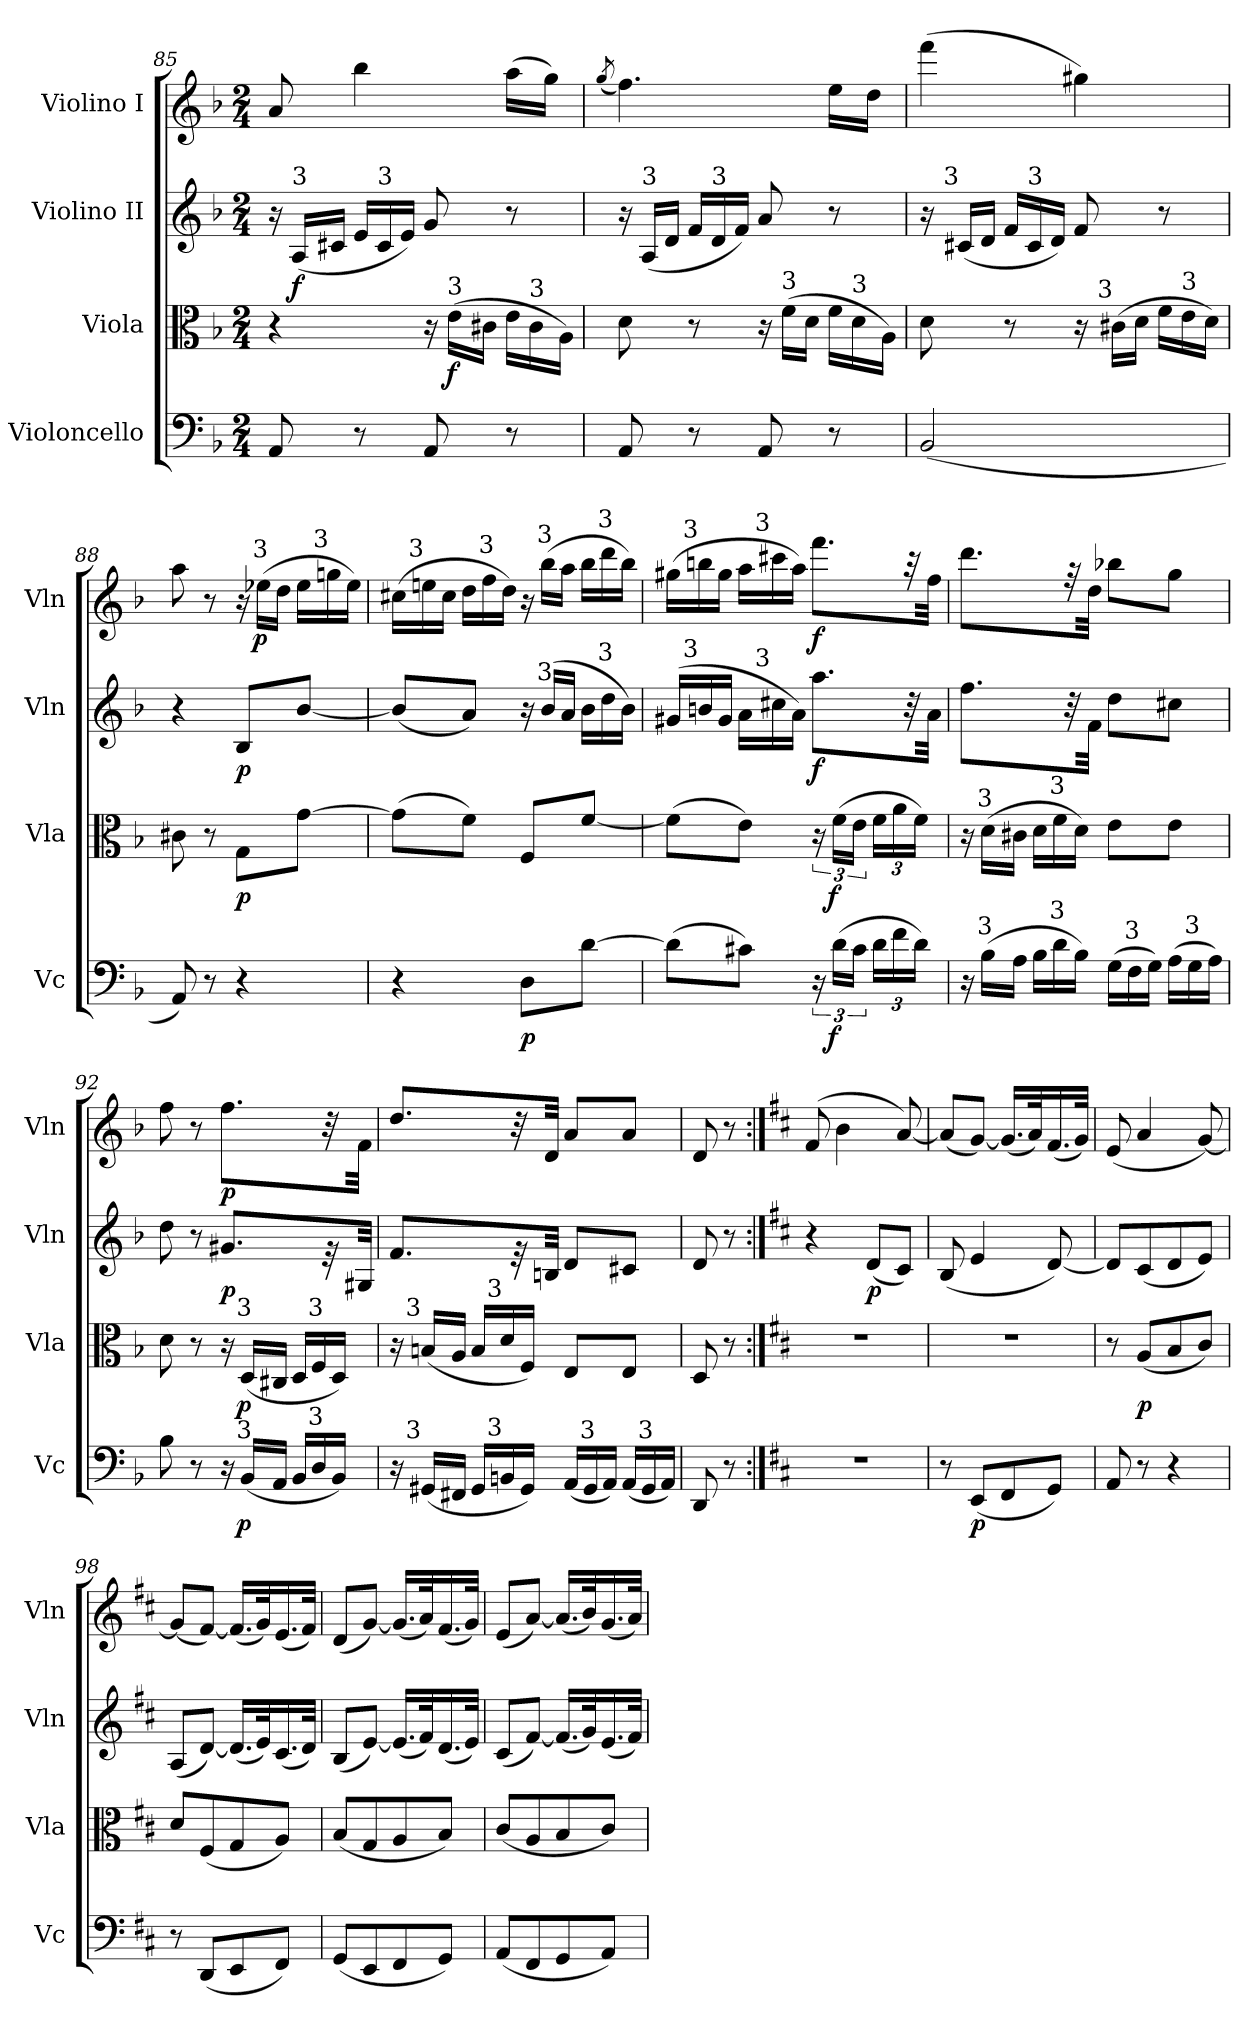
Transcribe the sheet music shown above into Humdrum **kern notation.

**kern	**dynam	**kern	**dynam	**kern	**dynam	**kern	**dynam
*part4	*part4	*part3	*part3	*part2	*part2	*part1	*part1
*staff4	*staff4	*staff3	*staff3	*staff2	*staff2	*staff1	*staff1
*I"Violoncello	*	*I"Viola	*	*I"Violino II	*	*I"Violino I	*
*I'Vc	*	*I'Vla	*	*I'Vln	*	*I'Vln	*
*clefF4	*	*clefC3	*	*clefG2	*	*clefG2	*
*k[b-]	*	*k[b-]	*	*k[b-]	*	*k[b-]	*
*d:	*	*d:	*	*d:	*	*d:	*
*M2/4	*	*M2/4	*	*M2/4	*	*M2/4	*
*	*	*	*	*Xtuplet	*	*	*
=85	=85	=85	=85	=85	=85	=85	=85
8AA	.	4r	.	24r	.	8a	.
!	!	!	!	!LO:TX:a:t=3	!	!	!
.	.	.	.	(24ALL	f	.	.
.	.	.	.	24c#XJJ	.	.	.
8r	.	.	.	24eLL	.	4bb-	.
!	!	!	!	!LO:TX:a:t=3	!	!	!
.	.	.	.	24c#	.	.	.
.	.	.	.	24eJJ)	.	.	.
*	*	*Xtuplet	*	*	*	*	*
8AA	.	24r	.	8g	.	.	.
!	!	!LO:TX:a:t=3	!	!	!	!	!
.	.	(24eLL	f	.	.	.	.
.	.	24c#XJJ	.	.	.	.	.
8r	.	24eLL	.	8r	.	(16aaLL	.
!	!	!LO:TX:a:t=3	!	!	!	!	!
.	.	24c#	.	.	.	.	.
.	.	.	.	.	.	16ggJJ)	.
.	.	24AJJ)	.	.	.	.	.
=86	=86	=86	=86	=86	=86	=86	=86
.	.	.	.	.	.	(<8qgg/	.
8AA	.	8d	.	24r	.	4.ff)	.
!	!	!	!	!LO:TX:a:t=3	!	!	!
.	.	.	.	(24ALL	.	.	.
.	.	.	.	24dJJ	.	.	.
8r	.	8r	.	24fLL	.	.	.
!	!	!	!	!LO:TX:a:t=3	!	!	!
.	.	.	.	24d	.	.	.
.	.	.	.	24fJJ)	.	.	.
8AA	.	24r	.	8a	.	.	.
!	!	!LO:TX:a:t=3	!	!	!	!	!
.	.	(24fLL	.	.	.	.	.
.	.	24dJJ	.	.	.	.	.
8r	.	24fLL	.	8r	.	16eeLL	.
!	!	!LO:TX:a:t=3	!	!	!	!	!
.	.	24d	.	.	.	.	.
.	.	.	.	.	.	16ddJJ	.
.	.	24AJJ)	.	.	.	.	.
!!LO:PB:g=z
=87	=87	=87	=87	=87	=87	=87	=87
(2BB-	.	8d	.	24r	.	(4fff	.
!	!	!	!	!LO:TX:a:t=3	!	!	!
.	.	.	.	(24c#XLL	.	.	.
.	.	.	.	24dJJ	.	.	.
.	.	8r	.	24fLL	.	.	.
!	!	!	!	!LO:TX:a:t=3	!	!	!
.	.	.	.	24c#	.	.	.
.	.	.	.	24dJJ)	.	.	.
.	.	24r	.	8f	.	4gg#X)	.
!	!	!LO:TX:a:t=3	!	!	!	!	!
.	.	(24c#XLL	.	.	.	.	.
.	.	24dJJ	.	.	.	.	.
.	.	24fLL	.	8r	.	.	.
!	!	!LO:TX:a:t=3	!	!	!	!	!
.	.	24e	.	.	.	.	.
.	.	24dJJ)	.	.	.	.	.
=88	=88	=88	=88	=88	=88	=88	=88
8AA)	.	8c#X	.	4r	.	8aa	.
8r	.	8r	.	.	.	8r	.
*	*	*	*	*	*	*Xtuplet	*
4r	.	8GL	p	8B-L	p	24r	.
!	!	!	!	!	!	!LO:TX:a:t=3	!
.	.	.	.	.	.	(24ee-XLL	p
.	.	.	.	.	.	24ddJJ	.
.	.	[8gJ	.	[8b-J	.	24ee-LL	.
!	!	!	!	!	!	!LO:TX:a:t=3	!
.	.	.	.	.	.	24ggn	.
.	.	.	.	.	.	24ee-JJ)	.
=89	=89	=89	=89	=89	=89	=89	=89
4r	.	(8gL]	.	(8b-L]	.	(24cc#XLL	.
!	!	!	!	!	!	!LO:TX:a:t=3	!
.	.	.	.	.	.	24een	.
.	.	.	.	.	.	24cc#JJ	.
.	.	8fJ)	.	8aJ)	.	24ddLL	.
!	!	!	!	!	!	!LO:TX:a:t=3	!
.	.	.	.	.	.	24ff	.
.	.	.	.	.	.	24ddJJ)	.
8DL	p	8FL	.	24r	.	24r	.
!	!	!	!	!	!	!LO:TX:a:t=3	!
!	!	!	!	!LO:TX:a:t=3	!	!	!
.	.	.	.	(24b-LL	.	(24bb-LL	.
.	.	.	.	24aJJ	.	24aaJJ	.
[8dJ	.	[8fJ	.	24b-LL	.	24bb-LL	.
!	!	!	!	!	!	!LO:TX:a:t=3	!
!	!	!	!	!LO:TX:a:t=3	!	!	!
.	.	.	.	24dd	.	24ddd	.
.	.	.	.	24b-JJ)	.	24bb-JJ)	.
=90	=90	=90	=90	=90	=90	=90	=90
(8dL]	.	(8fL]	.	(24g#XLL	.	(24gg#XLL	.
!	!	!	!	!	!	!LO:TX:a:t=3	!
!	!	!	!	!LO:TX:a:t=3	!	!	!
.	.	.	.	24bn	.	24bbn	.
.	.	.	.	24g#JJ	.	24gg#JJ	.
8c#XJ)	.	8eJ)	.	24aLL	.	24aaLL	.
!	!	!	!	!	!	!LO:TX:a:t=3	!
!	!	!	!	!LO:TX:a:t=3	!	!	!
.	.	.	.	24cc#X	.	24ccc#X	.
.	.	.	.	24aJJ)	.	24aaJJ)	.
*	*	*tuplet	*	*	*	*	*
24r	.	24r	.	8.aaL	f	8.fffL	f
(24dLL	f	(24fLL	f	.	.	.	.
24c#JJ	.	24eJJ	.	.	.	.	.
*Xbrackettup	*	*Xbrackettup	*	*	*	*	*
24dLL	.	24fLL	.	.	.	.	.
24f	.	24a	.	.	.	.	.
.	.	.	.	32r	.	32r	.
24dJJ)	.	24fJJ)	.	.	.	.	.
.	.	.	.	32aJkk	.	32ffJkk	.
!!LO:LB:g=z
=91	=91	=91	=91	=91	=91	=91	=91
*Xtuplet	*	*Xtuplet	*	*	*	*	*
24r	.	24r	.	8.ff\L	.	8.dddL	.
!	!	!LO:TX:a:t=3	!	!	!	!	!
!LO:TX:a:t=3	!	!	!	!	!	!	!
(24B-LL	.	(24dLL	.	.	.	.	.
24AJJ	.	24c#XJJ	.	.	.	.	.
24B-LL	.	24dLL	.	.	.	.	.
!	!	!LO:TX:a:t=3	!	!	!	!	!
!LO:TX:a:t=3	!	!	!	!	!	!	!
24d	.	24f	.	.	.	.	.
.	.	.	.	32r	.	32r	.
24B-JJ)	.	24dJJ)	.	.	.	.	.
.	.	.	.	32fJkk	.	32ddJkk	.
(24GLL	.	8eL	.	8ddL	.	8bb-XL	.
!LO:TX:a:t=3	!	!	!	!	!	!	!
24F	.	.	.	.	.	.	.
24GJJ)	.	.	.	.	.	.	.
(24ALL	.	8eJ	.	8cc#XJ	.	8ggJ	.
!LO:TX:a:t=3	!	!	!	!	!	!	!
24G	.	.	.	.	.	.	.
24AJJ)	.	.	.	.	.	.	.
=92	=92	=92	=92	=92	=92	=92	=92
8B-	.	8d	.	8dd	.	8ff	.
8r	.	8r	.	8r	.	8r	.
24r	.	24r	.	8.g#X/L	p	8.ff\L	p
!	!	!LO:TX:a:t=3	!	!	!	!	!
!LO:TX:a:t=3	!	!	!	!	!	!	!
(24BB-LL	p	(24DLL	p	.	.	.	.
24AAJJ	.	24C#XJJ	.	.	.	.	.
24BB-LL	.	24DLL	.	.	.	.	.
!	!	!LO:TX:a:t=3	!	!	!	!	!
!LO:TX:a:t=3	!	!	!	!	!	!	!
24D	.	24F	.	.	.	.	.
.	.	.	.	32r	.	32r	.
24BB-JJ)	.	24DJJ)	.	.	.	.	.
.	.	.	.	32G#X/Jkk	.	32fJkk	.
=93	=93	=93	=93	=93	=93	=93	=93
24r	.	24r	.	8.f/L	.	8.dd/L	.
!	!	!LO:TX:a:t=3	!	!	!	!	!
!LO:TX:a:t=3	!	!	!	!	!	!	!
(24GG#XLL	.	(24BnLL	.	.	.	.	.
24FF#XJJ	.	24AJJ	.	.	.	.	.
24GG#LL	.	24BLL	.	.	.	.	.
!	!	!LO:TX:a:t=3	!	!	!	!	!
!LO:TX:a:t=3	!	!	!	!	!	!	!
24BBn	.	24d	.	.	.	.	.
.	.	.	.	32r	.	32r	.
24GG#JJ)	.	24FJJ)	.	.	.	.	.
.	.	.	.	32Bn/Jkk	.	32d/Jkk	.
(24AALL	.	8EL	.	8dL	.	8aL	.
!LO:TX:a:t=3	!	!	!	!	!	!	!
24GG#	.	.	.	.	.	.	.
24AAJJ)	.	.	.	.	.	.	.
(24AALL	.	8EJ	.	8c#XJ	.	8aJ	.
!LO:TX:a:t=3	!	!	!	!	!	!	!
24GG#	.	.	.	.	.	.	.
24AAJJ)	.	.	.	.	.	.	.
=94a	=94a	=94a	=94a	=94a	=94a	=94a	=94a
8DD	.	8D	.	8d	.	8d	.
8r	.	8r	.	8r	.	8r	.
=95:|!	=95:|!	=95:|!	=95:|!	=95:|!	=95:|!	=95:|!	=95:|!
*k[f#c#]	*	*k[f#c#]	*	*k[f#c#]	*	*k[f#c#]	*
*D:	*	*D:	*	*D:	*	*D:	*
2r	.	2r	.	4r	.	(8f#	.
.	.	.	.	.	.	4b	.
.	.	.	.	(8dL	p	.	.
.	.	.	.	8c#J)	.	[8a)	.
=96	=96	=96	=96	=96	=96	=96	=96
8r	.	2r	.	(8B	.	(8aL]	.
(8EEL	p	.	.	4e	.	[8gJ)	.
8FF#	.	.	.	.	.	(16.gLL]	.
.	.	.	.	.	.	32ak)	.
8GGJ)	.	.	.	[8d)	.	(16.f#	.
.	.	.	.	.	.	32gJJk)	.
=97	=97	=97	=97	=97	=97	=97	=97
8AA	.	8r	.	8dL]	.	(8e	.
8r	.	(8AL	p	(8c#	.	4a	.
4r	.	8B	.	8d	.	.	.
.	.	8c#J)	.	8eJ)	.	[8g)	.
=98	=98	=98	=98	=98	=98	=98	=98
8r	.	8dL	.	(8AL	.	(8gL]	.
(8DDL	.	(8F#	.	[8dJ)	.	[8f#J)	.
8EE	.	8G	.	(16.dLL]	.	(16.f#LL]	.
.	.	.	.	32ek)	.	32gk)	.
8FF#J)	.	8AJ)	.	(16.c#	.	(16.e	.
.	.	.	.	32dJJk)	.	32f#JJk)	.
=99	=99	=99	=99	=99	=99	=99	=99
(8GGL	.	(8BL	.	(8BL	.	(8dL	.
8EE	.	8G	.	[8eJ)	.	[8gJ)	.
8FF#	.	8A	.	(16.eLL]	.	(16.gLL]	.
.	.	.	.	32f#k)	.	32ak)	.
8GGJ)	.	8BJ)	.	(16.d	.	(16.f#	.
.	.	.	.	32eJJk)	.	32gJJk)	.
=100	=100	=100	=100	=100	=100	=100	=100
(8AAL	.	(8c#L	.	(8c#L	.	(8eL	.
8FF#	.	8A	.	[8f#J)	.	[8aJ)	.
8GG	.	8B	.	(16.f#LL]	.	(16.aLL]	.
.	.	.	.	32gk)	.	32bk)	.
8AAJ)	.	8c#J)	.	(16.e	.	(16.g	.
.	.	.	.	32f#JJk)	.	32aJJk)	.
=	=	=	=	=	=	=	=
*-	*-	*-	*-	*-	*-	*-	*-
